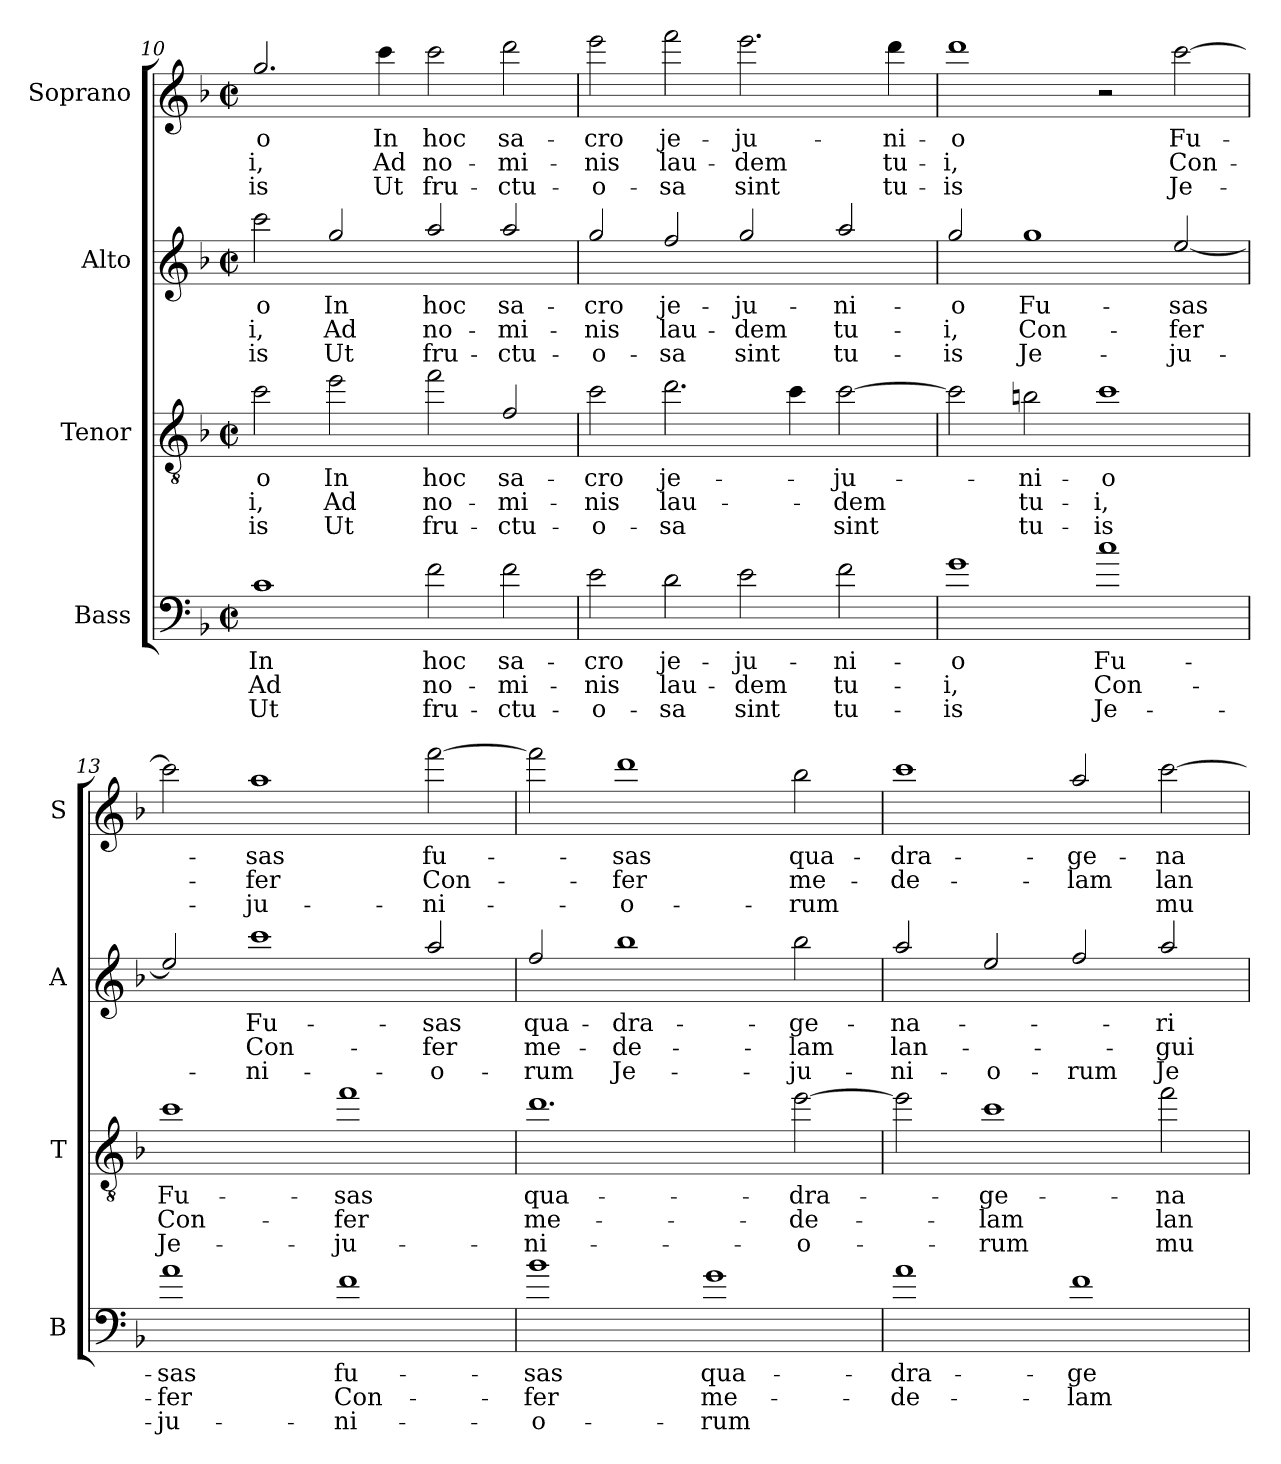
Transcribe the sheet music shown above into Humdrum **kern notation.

**kern	**text	**text	**text	**kern	**text	**text	**text	**kern	**text	**text	**text	**kern	**text	**text	**text
*part4	*part4	*part4	*part4	*part3	*part3	*part3	*part3	*part2	*part2	*part2	*part2	*part1	*part1	*part1	*part1
*staff4	*staff4	*staff4	*staff4	*staff3	*staff3	*staff3	*staff3	*staff2	*staff2	*staff2	*staff2	*staff1	*staff1	*staff1	*staff1
*I"Bass	*	*	*	*I"Tenor	*	*	*	*I"Alto	*	*	*	*I"Soprano	*	*	*
*I'B	*	*	*	*I'T	*	*	*	*I'A	*	*	*	*I'S	*	*	*
!!LO:PB:g=z
*clefF4	*	*	*	*clefGv2	*	*	*	*clefG2	*	*	*	*clefG2	*	*	*
*ITrd7c12	*	*	*	*ITrd7c12	*	*	*	*ITrd7c12	*	*	*	*ITrd7c12	*	*	*
*k[b-]	*	*	*	*k[b-]	*	*	*	*k[b-]	*	*	*	*k[b-]	*	*	*
*d:	*	*	*	*d:	*	*	*	*d:	*	*	*	*d:	*	*	*
*M2/2	*	*	*	*M2/2	*	*	*	*M2/2	*	*	*	*M2/2	*	*	*
*met(c|)	*	*	*	*met(c|)	*	*	*	*met(c|)	*	*	*	*met(c|)	*	*	*
=10	=10	=10	=10	=10	=10	=10	=10	=10	=10	=10	=10	=10	=10	=10	=10
!	!LO:LY:b	!LO:LY:b	!LO:LY:b	!	!LO:LY:b	!LO:LY:b	!LO:LY:b	!	!LO:LY:b	!LO:LY:b	!LO:LY:b	!	!LO:LY:b	!LO:LY:b	!LO:LY:b
1C	In	Ad	Ut	2c\	-o	-i,	-is	2cc\	-o	-i,	-is	2.g/	-o	-i,	-is
!	!	!	!	!	!LO:LY:b	!LO:LY:b	!LO:LY:b	!	!LO:LY:b	!LO:LY:b	!LO:LY:b	!	!	!	!
.	.	.	.	2e\	In	Ad	Ut	2g/	In	Ad	Ut	.	.	.	.
!	!	!	!	!	!	!	!	!	!	!	!	!	!LO:LY:b	!LO:LY:b	!LO:LY:b
.	.	.	.	.	.	.	.	.	.	.	.	4cc\	In	Ad	Ut
!	!LO:LY:b	!LO:LY:b	!LO:LY:b	!	!LO:LY:b	!LO:LY:b	!LO:LY:b	!	!LO:LY:b	!LO:LY:b	!LO:LY:b	!	!LO:LY:b	!LO:LY:b	!LO:LY:b
2F\	hoc	no-	fru-	2f\	hoc	no-	fru-	2a/	hoc	no-	fru-	2cc\	hoc	no-	fru-
!	!LO:LY:b	!LO:LY:b	!LO:LY:b	!	!LO:LY:b	!LO:LY:b	!LO:LY:b	!	!LO:LY:b	!LO:LY:b	!LO:LY:b	!	!LO:LY:b	!LO:LY:b	!LO:LY:b
2F\	sa-	-mi-	-ctu-	2F/	sa-	-mi-	-ctu-	2a/	sa-	-mi-	-ctu-	2dd\	sa-	-mi-	-ctu-
=11	=11	=11	=11	=11	=11	=11	=11	=11	=11	=11	=11	=11	=11	=11	=11
!	!LO:LY:b	!LO:LY:b	!LO:LY:b	!	!LO:LY:b	!LO:LY:b	!LO:LY:b	!	!LO:LY:b	!LO:LY:b	!LO:LY:b	!	!LO:LY:b	!LO:LY:b	!LO:LY:b
2E\	-cro	-nis	-o-	2c\	-cro	-nis	-o-	2g/	-cro	-nis	-o-	2ee\	-cro	-nis	-o-
!	!LO:LY:b	!LO:LY:b	!LO:LY:b	!	!LO:LY:b	!LO:LY:b	!LO:LY:b	!	!LO:LY:b	!LO:LY:b	!LO:LY:b	!	!LO:LY:b	!LO:LY:b	!LO:LY:b
2D\	je-	lau-	-sa	2.d\	je-	lau-	-sa	2f/	je-	lau-	-sa	2ff\	je-	lau-	-sa
!	!LO:LY:b	!LO:LY:b	!LO:LY:b	!	!	!	!	!	!LO:LY:b	!LO:LY:b	!LO:LY:b	!	!LO:LY:b	!LO:LY:b	!LO:LY:b
2E\	-ju-	-dem	sint	.	.	.	.	2g/	-ju-	-dem	sint	2.ee\	-ju-	-dem	sint
.	.	.	.	4c\	.	.	.	.	.	.	.	.	.	.	.
!	!LO:LY:b	!LO:LY:b	!LO:LY:b	!	!LO:LY:b	!LO:LY:b	!LO:LY:b	!	!LO:LY:b	!LO:LY:b	!LO:LY:b	!	!	!	!
2F\	-ni-	tu-	tu-	[2c\	-ju-	-dem	sint	2a/	-ni-	tu-	tu-	.	.	.	.
!	!	!	!	!	!	!	!	!	!	!	!	!	!LO:LY:b	!LO:LY:b	!LO:LY:b
.	.	.	.	.	.	.	.	.	.	.	.	4dd\	-ni-	tu-	tu-
=12	=12	=12	=12	=12	=12	=12	=12	=12	=12	=12	=12	=12	=12	=12	=12
!	!LO:LY:b	!LO:LY:b	!LO:LY:b	!	!	!	!	!	!LO:LY:b	!LO:LY:b	!LO:LY:b	!	!LO:LY:b	!LO:LY:b	!LO:LY:b
1G	-o	-i,	-is	2c\]	.	.	.	2g/	-o	-i,	-is	1dd	-o	-i,	-is
!	!	!	!	!	!LO:LY:b	!LO:LY:b	!LO:LY:b	!	!LO:LY:b	!LO:LY:b	!LO:LY:b	!	!	!	!
.	.	.	.	2Bn\	-ni-	tu-	tu-	1g	Fu-	Con-	Je-	.	.	.	.
!	!LO:LY:b	!LO:LY:b	!LO:LY:b	!	!LO:LY:b	!LO:LY:b	!LO:LY:b	!	!	!	!	!	!	!	!
1c	Fu-	Con-	Je-	1c	-o	-i,	-is	.	.	.	.	2r	.	.	.
!	!	!	!	!	!	!	!	!	!LO:LY:b	!LO:LY:b	!LO:LY:b	!	!LO:LY:b	!LO:LY:b	!LO:LY:b
.	.	.	.	.	.	.	.	[2e/	-sas	-fer	-ju-	[2cc\	Fu-	Con-	Je-
=13	=13	=13	=13	=13	=13	=13	=13	=13	=13	=13	=13	=13	=13	=13	=13
!	!LO:LY:b	!LO:LY:b	!LO:LY:b	!	!LO:LY:b	!LO:LY:b	!LO:LY:b	!	!	!	!	!	!	!	!
1A	-sas	-fer	-ju-	1c	Fu-	Con-	Je-	2e/]	.	.	.	2cc\]	.	.	.
!	!	!	!	!	!	!	!	!	!LO:LY:b	!LO:LY:b	!LO:LY:b	!	!LO:LY:b	!LO:LY:b	!LO:LY:b
.	.	.	.	.	.	.	.	1cc	Fu-	Con-	-ni-	1a	-sas	-fer	-ju-
!	!LO:LY:b	!LO:LY:b	!LO:LY:b	!	!LO:LY:b	!LO:LY:b	!LO:LY:b	!	!	!	!	!	!	!	!
1F	fu-	Con-	-ni-	1f	-sas	-fer	-ju-	.	.	.	.	.	.	.	.
!	!	!	!	!	!	!	!	!	!LO:LY:b	!LO:LY:b	!LO:LY:b	!	!LO:LY:b	!LO:LY:b	!LO:LY:b
.	.	.	.	.	.	.	.	2a/	-sas	-fer	-o-	[2ff\	fu-	Con-	-ni-
!!LO:LB:g=z
=14	=14	=14	=14	=14	=14	=14	=14	=14	=14	=14	=14	=14	=14	=14	=14
!	!LO:LY:b	!LO:LY:b	!LO:LY:b	!	!LO:LY:b	!LO:LY:b	!LO:LY:b	!	!LO:LY:b	!LO:LY:b	!LO:LY:b	!	!	!	!
1B-	-sas	-fer	-o-	1.d	qua-	me-	-ni-	2f/	qua-	me-	-rum	2ff\]	.	.	.
!	!	!	!	!	!	!	!	!	!LO:LY:b	!LO:LY:b	!LO:LY:b	!	!LO:LY:b	!LO:LY:b	!LO:LY:b
.	.	.	.	.	.	.	.	1b-	-dra-	-de-	Je-	1dd	-sas	-fer	-o-
!	!LO:LY:b	!LO:LY:b	!LO:LY:b	!	!	!	!	!	!	!	!	!	!	!	!
1G	qua-	me-	-rum	.	.	.	.	.	.	.	.	.	.	.	.
!	!	!	!	!	!LO:LY:b	!LO:LY:b	!LO:LY:b	!	!LO:LY:b	!LO:LY:b	!LO:LY:b	!	!LO:LY:b	!LO:LY:b	!LO:LY:b
.	.	.	.	[2e\	-dra-	-de-	-o-	2b-\	-ge-	-lam	-ju-	2b-\	qua-	me-	-rum
=15	=15	=15	=15	=15	=15	=15	=15	=15	=15	=15	=15	=15	=15	=15	=15
!	!LO:LY:b	!LO:LY:b	!	!	!	!	!	!	!LO:LY:b	!LO:LY:b	!LO:LY:b	!	!LO:LY:b	!LO:LY:b	!
1A	-dra-	-de-	.	2e\]	.	.	.	2a/	-na-	lan-	-ni-	1cc	-dra-	-de-	.
!	!	!	!	!	!LO:LY:b	!LO:LY:b	!LO:LY:b	!	!	!	!LO:LY:b	!	!	!	!
.	.	.	.	1c	-ge-	-lam	-rum	2e/	.	.	-o-	.	.	.	.
!	!LO:LY:b	!LO:LY:b	!	!	!	!	!	!	!	!	!LO:LY:b	!	!LO:LY:b	!LO:LY:b	!
1F	-ge-	-lam	.	.	.	.	.	2f/	.	.	-rum	2a/	-ge-	-lam	.
!	!	!	!	!	!LO:LY:b	!LO:LY:b	!LO:LY:b	!	!LO:LY:b	!LO:LY:b	!LO:LY:b	!	!LO:LY:b	!LO:LY:b	!LO:LY:b
.	.	.	.	2f\	-na-	lan-	mu-	2a/	-ri-	-gui-	Je-	[2cc\	-na-	lan-	mu-
=	=	=	=	=	=	=	=	=	=	=	=	=	=	=	=
*-	*-	*-	*-	*-	*-	*-	*-	*-	*-	*-	*-	*-	*-	*-	*-
